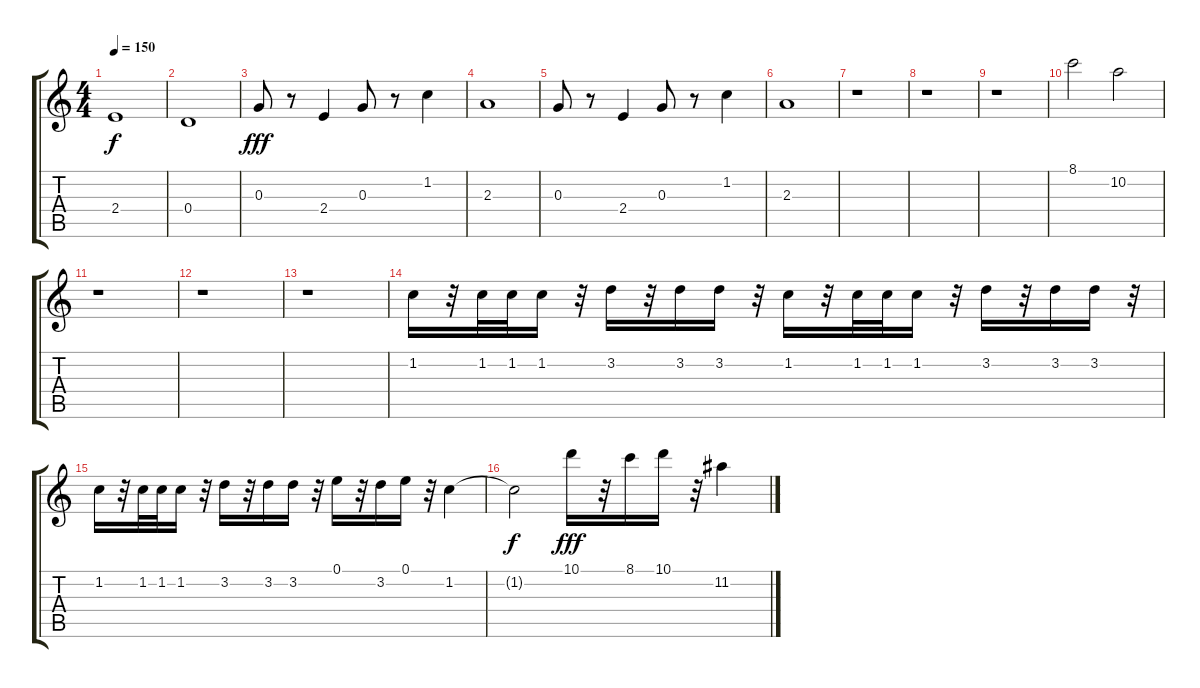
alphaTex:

\track "" {instrument acousticguitarnylon}
\staff {score tabs}
\tuning (E4 B3 G3 D3 A2 E2) {hide}
\ts (4 4)
\tempo 150
\clef g2
\ks c
2.4.1{dy f} |
0.4.1 |
0.3.8{dy fff} r.8 2.4.4 0.3.8 r.8 1.2.4 |
2.3.1 |
0.3.8 r.8 2.4.4 0.3.8 r.8 1.2.4 |
2.3.1 |
r.1 |
r.1 |
r.1 |
8.1.2 10.2.2 |
r.1 |
r.1 |
r.1 |
1.2.16 r.32 1.2.32 1.2.32 1.2.16 r.32 3.2.16 r.32 3.2.16 3.2.16 r.32 1.2.16 r.32 1.2.32 1.2.32 1.2.16 r.32 3.2.16 r.32 3.2.16 3.2.16 r.32 |
1.2.16 r.32 1.2.32 1.2.32 1.2.16 r.32 3.2.16 r.32 3.2.16 3.2.16 r.32 0.1.16 r.32 3.2.16 0.1.16 r.32 1.2.4 |
1.2{t}.2{dy f} 10.1.16{dy fff} r.32 8.1.16 10.1.16 r.32 11.2.4
